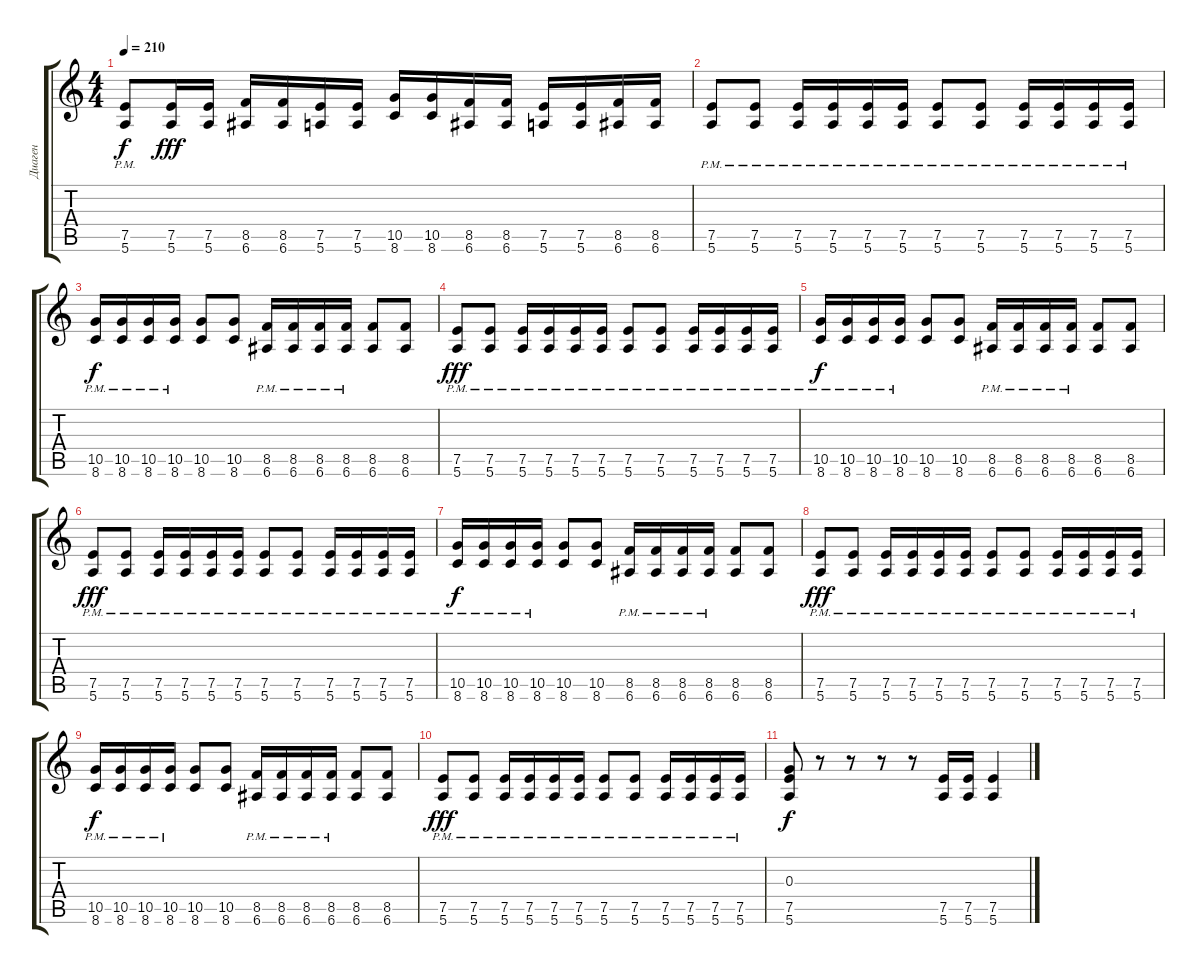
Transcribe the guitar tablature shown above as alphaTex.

\track ("Диаген" "Диаген") {instrument distortionguitar}
\staff {score tabs}
\tuning (E4 B3 G3 D3 A2 E2) {hide}
\ts (4 4)
\tempo 210
\clef g2
\ks c
(7.5{pm} 5.6{pm}).8{dy f} (7.5 5.6).16{dy fff} (7.5 5.6).16 (8.5 6.6).16 (8.5 6.6).16 (7.5 5.6).16 (7.5 5.6).16 (10.5 8.6).16 (10.5 8.6).16 (8.5 6.6).16 (8.5 6.6).16 (7.5 5.6).16 (7.5 5.6).16 (8.5 6.6).16 (8.5 6.6).16 |
(7.5{pm} 5.6{pm}).8 (7.5{pm} 5.6{pm}).8 (7.5{pm} 5.6{pm}).16 (7.5{pm} 5.6{pm}).16 (7.5{pm} 5.6{pm}).16 (7.5{pm} 5.6{pm}).16 (7.5{pm} 5.6{pm}).8 (7.5{pm} 5.6{pm}).8 (7.5{pm} 5.6{pm}).16 (7.5{pm} 5.6{pm}).16 (7.5{pm} 5.6{pm}).16 (7.5{pm} 5.6{pm}).16 |
(10.5{pm} 8.6{pm}).16{dy f} (10.5{pm} 8.6{pm}).16 (10.5{pm} 8.6{pm}).16 (10.5{pm} 8.6{pm}).16 (10.5 8.6).8 (10.5 8.6).8 (8.5{pm} 6.6{pm}).16 (8.5{pm} 6.6{pm}).16 (8.5{pm} 6.6{pm}).16 (8.5{pm} 6.6{pm}).16 (8.5 6.6).8 (8.5 6.6).8 |
(7.5{pm} 5.6{pm}).8{dy fff} (7.5{pm} 5.6{pm}).8 (7.5{pm} 5.6{pm}).16 (7.5{pm} 5.6{pm}).16 (7.5{pm} 5.6{pm}).16 (7.5{pm} 5.6{pm}).16 (7.5{pm} 5.6{pm}).8 (7.5{pm} 5.6{pm}).8 (7.5{pm} 5.6{pm}).16 (7.5{pm} 5.6{pm}).16 (7.5{pm} 5.6{pm}).16 (7.5{pm} 5.6{pm}).16 |
(10.5{pm} 8.6{pm}).16{dy f} (10.5{pm} 8.6{pm}).16 (10.5{pm} 8.6{pm}).16 (10.5{pm} 8.6{pm}).16 (10.5 8.6).8 (10.5 8.6).8 (8.5{pm} 6.6{pm}).16 (8.5{pm} 6.6{pm}).16 (8.5{pm} 6.6{pm}).16 (8.5{pm} 6.6{pm}).16 (8.5 6.6).8 (8.5 6.6).8 |
(7.5{pm} 5.6{pm}).8{dy fff} (7.5{pm} 5.6{pm}).8 (7.5{pm} 5.6{pm}).16 (7.5{pm} 5.6{pm}).16 (7.5{pm} 5.6{pm}).16 (7.5{pm} 5.6{pm}).16 (7.5{pm} 5.6{pm}).8 (7.5{pm} 5.6{pm}).8 (7.5{pm} 5.6{pm}).16 (7.5{pm} 5.6{pm}).16 (7.5{pm} 5.6{pm}).16 (7.5{pm} 5.6{pm}).16 |
(10.5{pm} 8.6{pm}).16{dy f} (10.5{pm} 8.6{pm}).16 (10.5{pm} 8.6{pm}).16 (10.5{pm} 8.6{pm}).16 (10.5 8.6).8 (10.5 8.6).8 (8.5{pm} 6.6{pm}).16 (8.5{pm} 6.6{pm}).16 (8.5{pm} 6.6{pm}).16 (8.5{pm} 6.6{pm}).16 (8.5 6.6).8 (8.5 6.6).8 |
(7.5{pm} 5.6{pm}).8{dy fff} (7.5{pm} 5.6{pm}).8 (7.5{pm} 5.6{pm}).16 (7.5{pm} 5.6{pm}).16 (7.5{pm} 5.6{pm}).16 (7.5{pm} 5.6{pm}).16 (7.5{pm} 5.6{pm}).8 (7.5{pm} 5.6{pm}).8 (7.5{pm} 5.6{pm}).16 (7.5{pm} 5.6{pm}).16 (7.5{pm} 5.6{pm}).16 (7.5{pm} 5.6{pm}).16 |
(10.5{pm} 8.6{pm}).16{dy f} (10.5{pm} 8.6{pm}).16 (10.5{pm} 8.6{pm}).16 (10.5{pm} 8.6{pm}).16 (10.5 8.6).8 (10.5 8.6).8 (8.5{pm} 6.6{pm}).16 (8.5{pm} 6.6{pm}).16 (8.5{pm} 6.6{pm}).16 (8.5{pm} 6.6{pm}).16 (8.5 6.6).8 (8.5 6.6).8 |
(7.5{pm} 5.6{pm}).8{dy fff} (7.5{pm} 5.6{pm}).8 (7.5{pm} 5.6{pm}).16 (7.5{pm} 5.6{pm}).16 (7.5{pm} 5.6{pm}).16 (7.5{pm} 5.6{pm}).16 (7.5{pm} 5.6{pm}).8 (7.5{pm} 5.6{pm}).8 (7.5{pm} 5.6{pm}).16 (7.5{pm} 5.6{pm}).16 (7.5{pm} 5.6{pm}).16 (7.5{pm} 5.6{pm}).16 |
(0.3 7.5 5.6).8{dy f} r.8 r.8 r.8 r.8 (7.5 5.6).16 (7.5 5.6).16 (7.5 5.6).4
